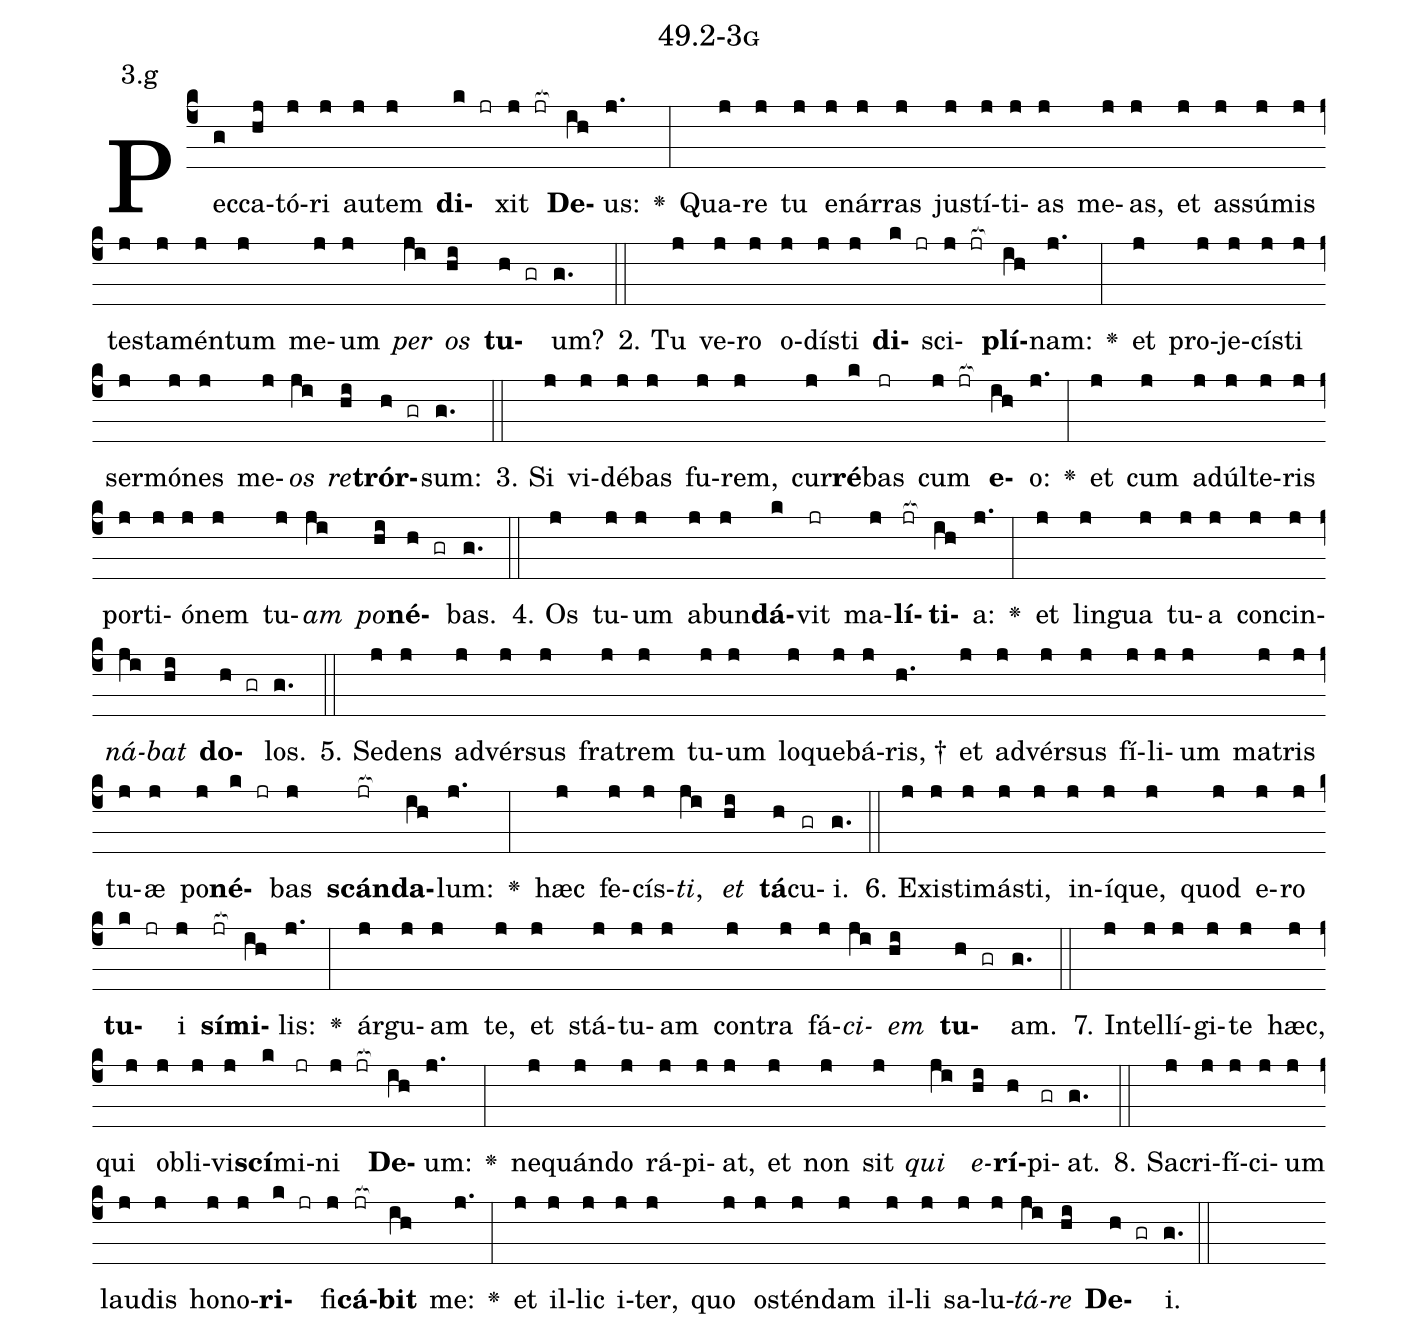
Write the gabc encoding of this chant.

name: 49.2-3g;
annotation: 3.g;
%%
(c4)Pec(g)ca(hj)tó(j)ri(j) au(j)tem(j) <b>di</b>(k jr)xit(j jr[ocb:1{]) <b>De</b>(ih[ocb:0}])us:(j.) <v>\greheightstar</v>(:) Qua(j)re(j) tu(j) e(j)nár(j)ras(j) jus(j)tí(j)ti(j)as(j) me(j)as,(j) et(j) as(j)sú(j)mis(j) tes(j)ta(j)mén(j)tum(j) me(j)um(j) <i>per</i>(ji) <i>os</i>(hi) <b>tu</b>(h gr)um?(g.) (::)
2. Tu(j) ve(j)ro(j) o(j)dís(j)ti(j) <b>di</b>(k jr)sci(j jr[ocb:1{])<b>plí</b>(ih[ocb:0}])nam:(j.) <v>\greheightstar</v>(:) et(j) pro(j)je(j)cís(j)ti(j) ser(j)mó(j)nes(j) me(j)<i>os</i>(ji) <i>re</i>(hi)<b>trór</b>(h gr)sum:(g.) (::)
3. Si(j) vi(j)dé(j)bas(j) fu(j)rem,(j) cur(j)<b>ré</b>(k)bas(jr) cum(j jr[ocb:1{]) <b>e</b>(ih[ocb:0}])o:(j.) <v>\greheightstar</v>(:) et(j) cum(j) ad(j)úl(j)te(j)ris(j) por(j)ti(j)ó(j)nem(j) tu(j)<i>am</i>(ji) <i>po</i>(hi)<b>né</b>(h gr)bas.(g.) (::)
4. Os(j) tu(j)um(j) ab(j)un(j)<b>dá</b>(k)vit(jr) ma(j)<b>lí</b>(jr[ocb:1{])<b>ti</b>(ih[ocb:0}])a:(j.) <v>\greheightstar</v>(:) et(j) lin(j)gua(j) tu(j)a(j) con(j)cin(j)<i>ná</i>(ji)<i>bat</i>(hi) <b>do</b>(h gr)los.(g.) (::)
5. Se(j)dens(j) ad(j)vér(j)sus(j) fra(j)trem(j) tu(j)um(j) lo(j)que(j)bá(j)ris, †(h.) et(j) ad(j)vér(j)sus(j) fí(j)li(j)um(j) ma(j)tris(j) tu(j)æ(j) po(j)<b>né</b>(k jr)bas(j) <b>scán</b>(jr[ocb:1{])<b>da</b>(ih[ocb:0}])lum:(j.) <v>\greheightstar</v>(:) hæc(j) fe(j)cís(j)<i>ti</i>,(ji) <i>et</i>(hi) <b>tá</b>(h)cu(gr)i.(g.) (::)
6. Ex(j)is(j)ti(j)más(j)ti,(j) in(j)í(j)que,(j) quod(j) e(j)ro(j) <b>tu</b>(k jr)i(j) <b>sí</b>(jr[ocb:1{])<b>mi</b>(ih[ocb:0}])lis:(j.) <v>\greheightstar</v>(:) ár(j)gu(j)am(j) te,(j) et(j) stá(j)tu(j)am(j) con(j)tra(j) fá(j)<i>ci</i>(ji)<i>em</i>(hi) <b>tu</b>(h gr)am.(g.) (::)
7. In(j)tel(j)lí(j)gi(j)te(j) hæc,(j) qui(j) ob(j)li(j)vi(j)<b>scí</b>(k)mi(jr)ni(j jr[ocb:1{]) <b>De</b>(ih[ocb:0}])um:(j.) <v>\greheightstar</v>(:) ne(j)quán(j)do(j) rá(j)pi(j)at,(j) et(j) non(j) sit(j) <i>qui</i>(ji) <i>e</i>(hi)<b>rí</b>(h)pi(gr)at.(g.) (::)
8. Sa(j)cri(j)fí(j)ci(j)um(j) lau(j)dis(j) ho(j)no(j)<b>ri</b>(k jr)fi(j)<b>cá</b>(jr[ocb:1{])<b>bit</b>(ih[ocb:0}]) me:(j.) <v>\greheightstar</v>(:) et(j) il(j)lic(j) i(j)ter,(j) quo(j) os(j)tén(j)dam(j) il(j)li(j) sa(j)lu(j)<i>tá</i>(ji)<i>re</i>(hi) <b>De</b>(h gr)i.(g.) (::)
